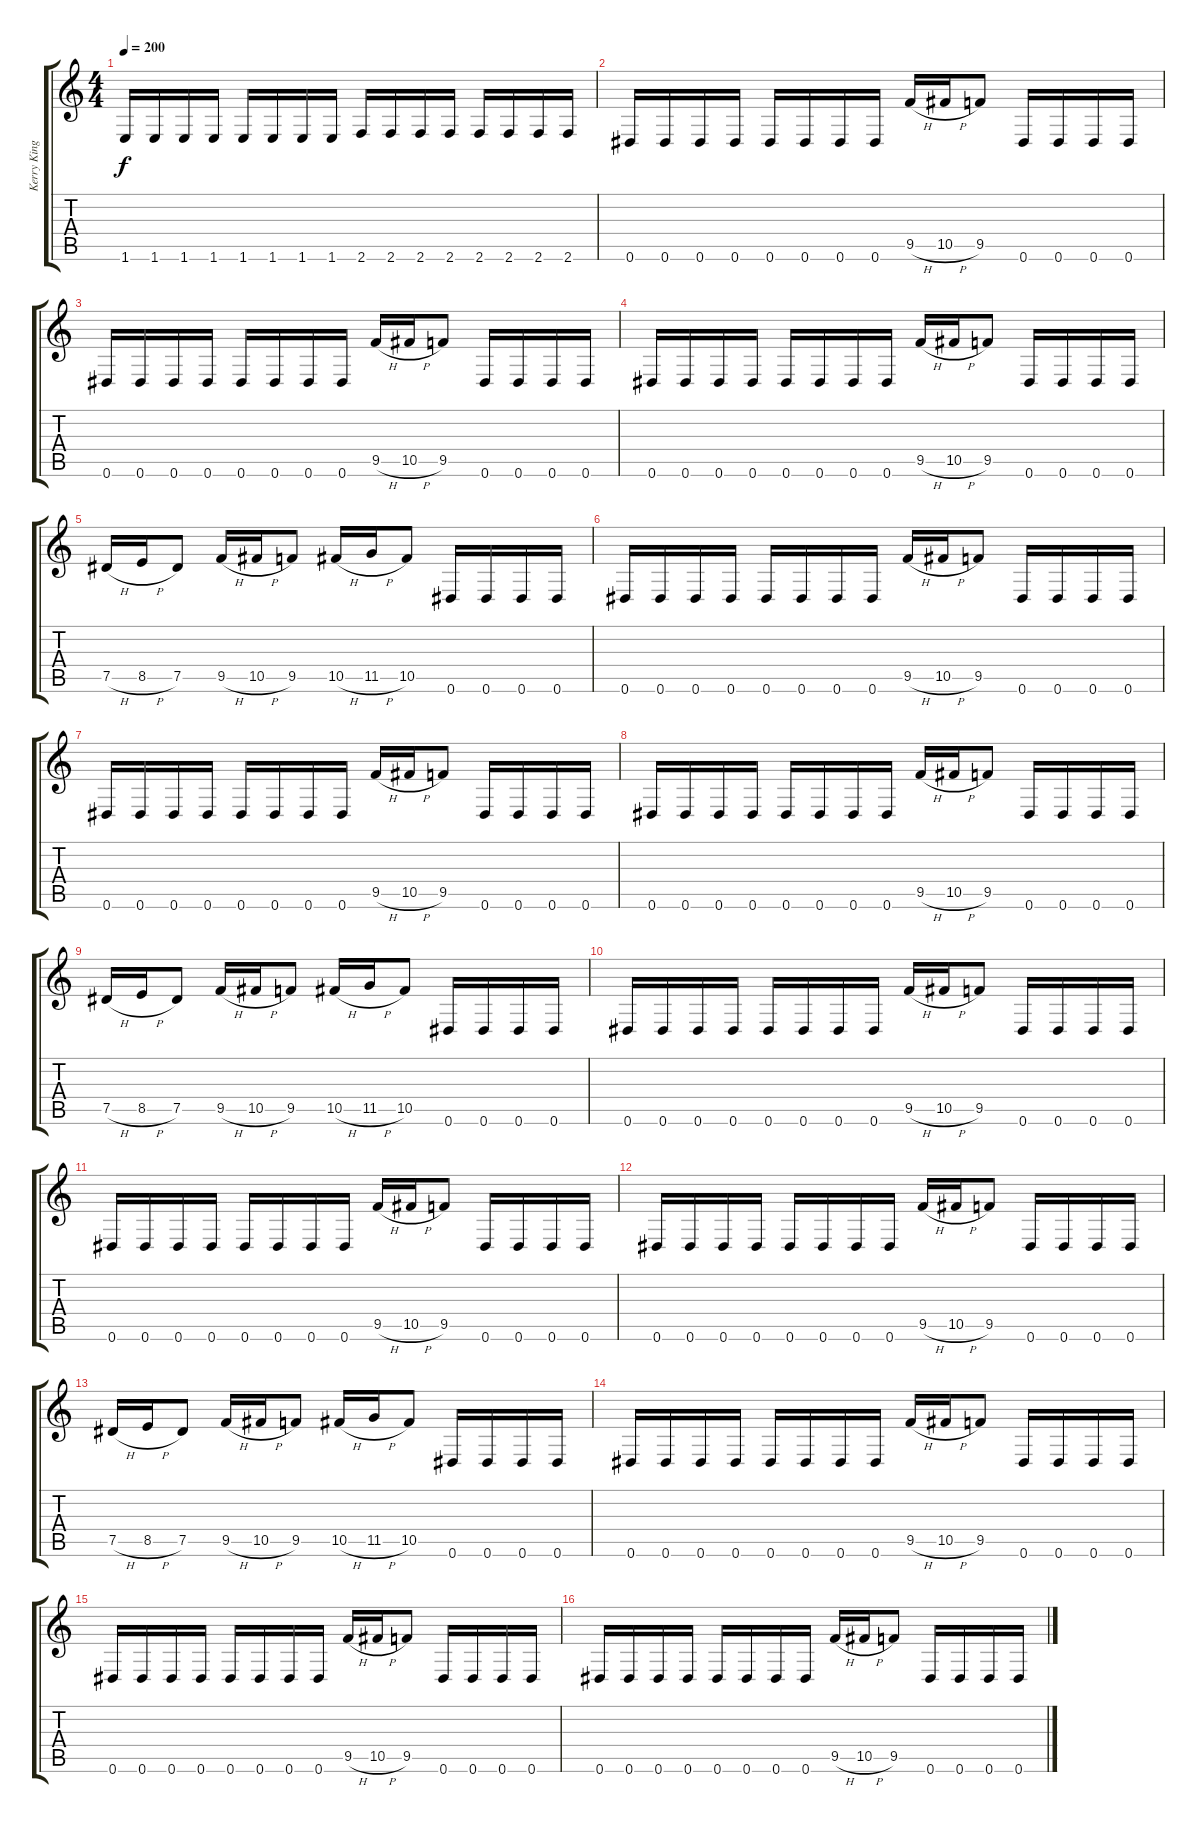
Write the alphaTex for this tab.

\track ("Kerry King" "Kerry King") {instrument distortionguitar}
\staff {score tabs}
\tuning (Eb4 Bb3 Gb3 Db3 Ab2 Eb2) {hide}
\ts (4 4)
\tempo 200
\clef g2
\ks c
1.6.16{dy f} 1.6.16 1.6.16 1.6.16 1.6.16 1.6.16 1.6.16 1.6.16 2.6.16 2.6.16 2.6.16 2.6.16 2.6.16 2.6.16 2.6.16 2.6.16 |
0.6.16 0.6.16 0.6.16 0.6.16 0.6.16 0.6.16 0.6.16 0.6.16 9.5{h}.16 10.5{h}.16 9.5.8 0.6.16 0.6.16 0.6.16 0.6.16 |
0.6.16 0.6.16 0.6.16 0.6.16 0.6.16 0.6.16 0.6.16 0.6.16 9.5{h}.16 10.5{h}.16 9.5.8 0.6.16 0.6.16 0.6.16 0.6.16 |
0.6.16 0.6.16 0.6.16 0.6.16 0.6.16 0.6.16 0.6.16 0.6.16 9.5{h}.16 10.5{h}.16 9.5.8 0.6.16 0.6.16 0.6.16 0.6.16 |
7.5{h}.16 8.5{h}.16 7.5.8 9.5{h}.16 10.5{h}.16 9.5.8 10.5{h}.16 11.5{h}.16 10.5.8 0.6.16 0.6.16 0.6.16 0.6.16 |
0.6.16 0.6.16 0.6.16 0.6.16 0.6.16 0.6.16 0.6.16 0.6.16 9.5{h}.16 10.5{h}.16 9.5.8 0.6.16 0.6.16 0.6.16 0.6.16 |
0.6.16 0.6.16 0.6.16 0.6.16 0.6.16 0.6.16 0.6.16 0.6.16 9.5{h}.16 10.5{h}.16 9.5.8 0.6.16 0.6.16 0.6.16 0.6.16 |
0.6.16 0.6.16 0.6.16 0.6.16 0.6.16 0.6.16 0.6.16 0.6.16 9.5{h}.16 10.5{h}.16 9.5.8 0.6.16 0.6.16 0.6.16 0.6.16 |
7.5{h}.16 8.5{h}.16 7.5.8 9.5{h}.16 10.5{h}.16 9.5.8 10.5{h}.16 11.5{h}.16 10.5.8 0.6.16 0.6.16 0.6.16 0.6.16 |
0.6.16 0.6.16 0.6.16 0.6.16 0.6.16 0.6.16 0.6.16 0.6.16 9.5{h}.16 10.5{h}.16 9.5.8 0.6.16 0.6.16 0.6.16 0.6.16 |
0.6.16 0.6.16 0.6.16 0.6.16 0.6.16 0.6.16 0.6.16 0.6.16 9.5{h}.16 10.5{h}.16 9.5.8 0.6.16 0.6.16 0.6.16 0.6.16 |
0.6.16 0.6.16 0.6.16 0.6.16 0.6.16 0.6.16 0.6.16 0.6.16 9.5{h}.16 10.5{h}.16 9.5.8 0.6.16 0.6.16 0.6.16 0.6.16 |
7.5{h}.16 8.5{h}.16 7.5.8 9.5{h}.16 10.5{h}.16 9.5.8 10.5{h}.16 11.5{h}.16 10.5.8 0.6.16 0.6.16 0.6.16 0.6.16 |
0.6.16 0.6.16 0.6.16 0.6.16 0.6.16 0.6.16 0.6.16 0.6.16 9.5{h}.16 10.5{h}.16 9.5.8 0.6.16 0.6.16 0.6.16 0.6.16 |
0.6.16 0.6.16 0.6.16 0.6.16 0.6.16 0.6.16 0.6.16 0.6.16 9.5{h}.16 10.5{h}.16 9.5.8 0.6.16 0.6.16 0.6.16 0.6.16 |
0.6.16 0.6.16 0.6.16 0.6.16 0.6.16 0.6.16 0.6.16 0.6.16 9.5{h}.16 10.5{h}.16 9.5.8 0.6.16 0.6.16 0.6.16 0.6.16
